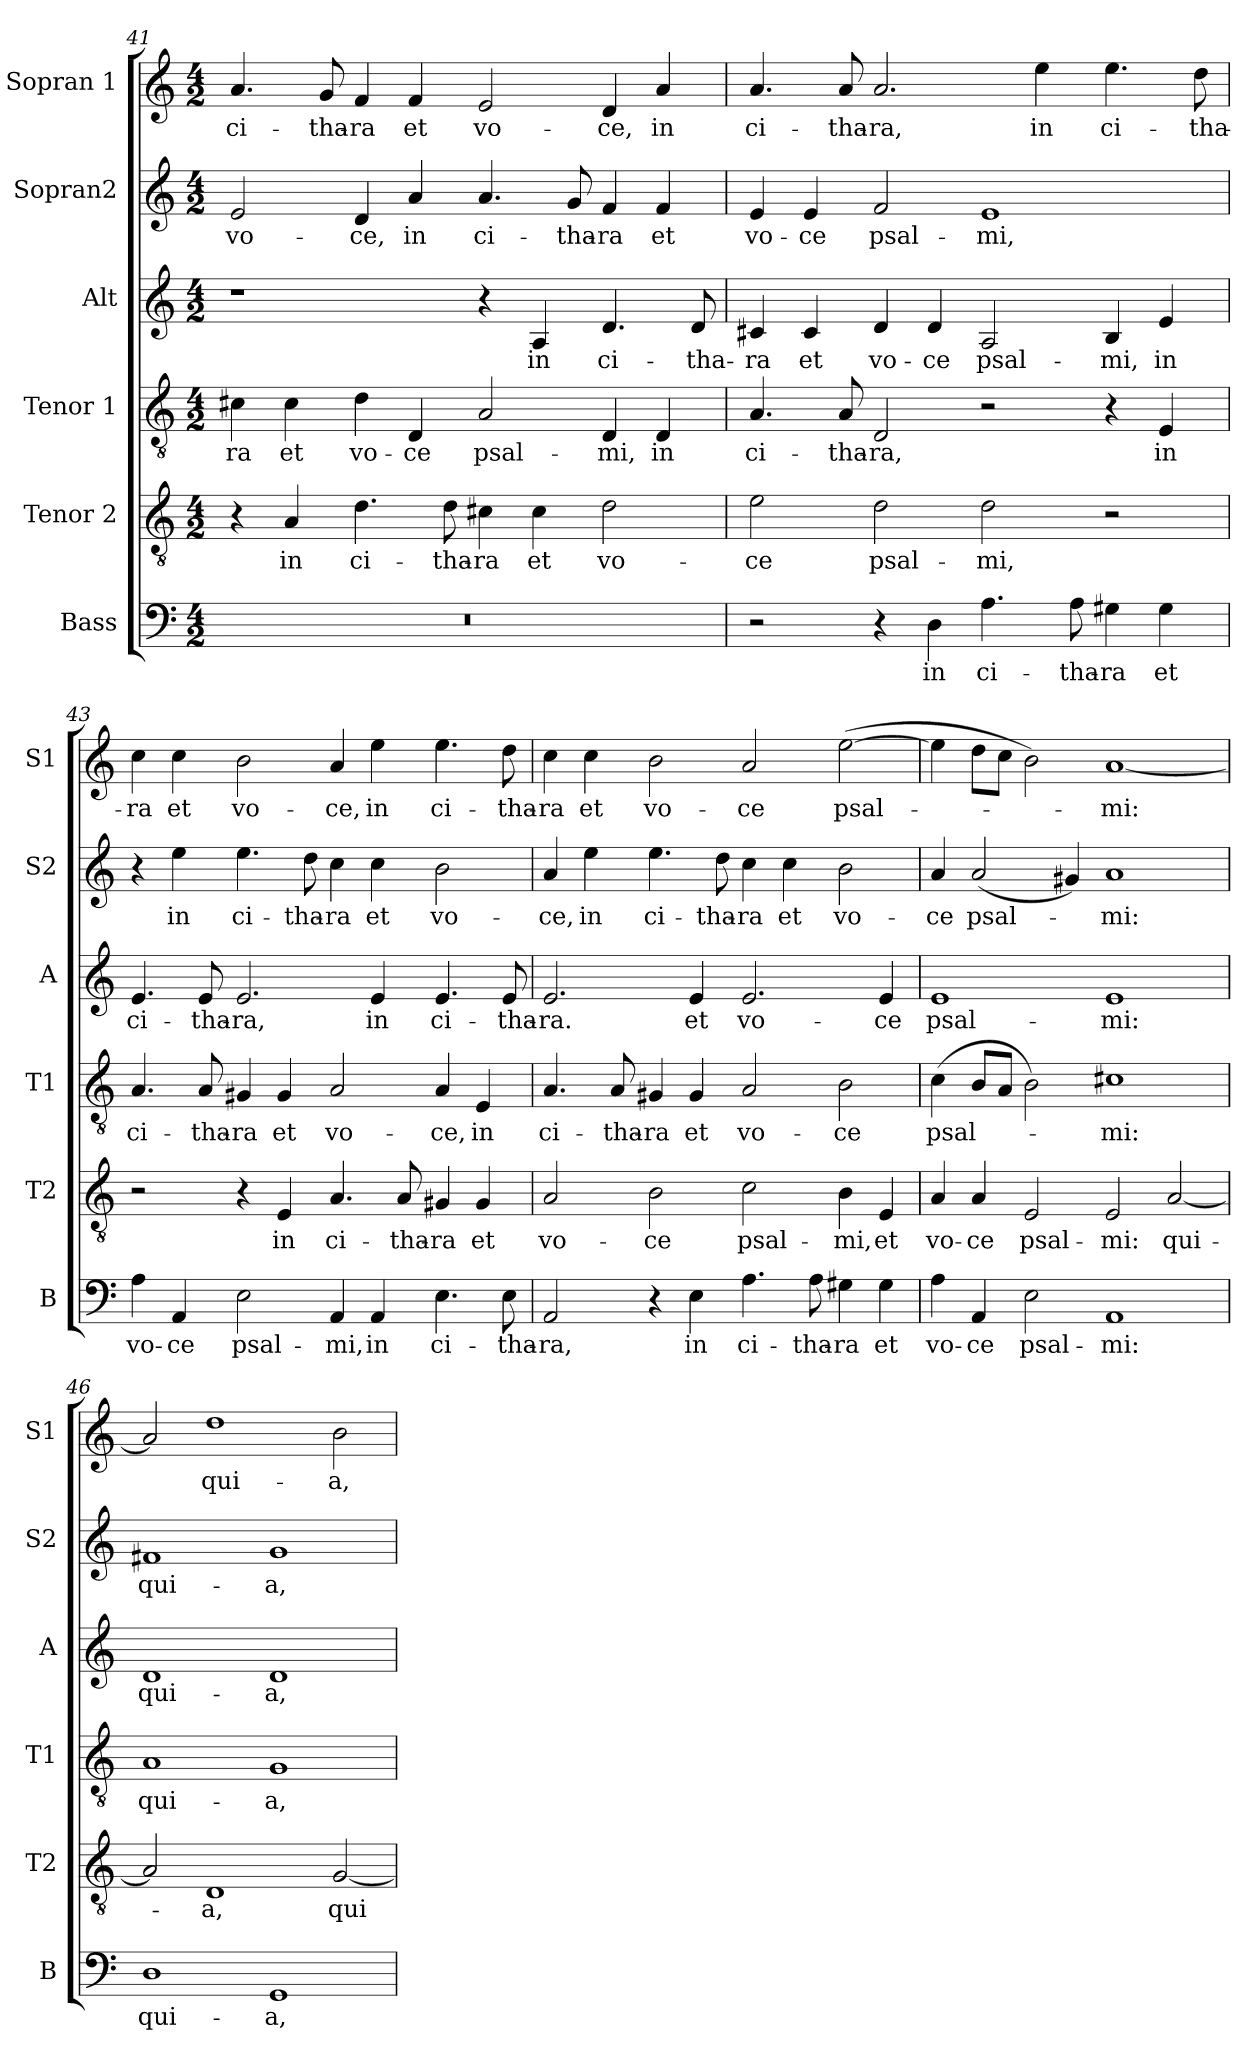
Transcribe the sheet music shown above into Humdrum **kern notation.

**kern	**text	**kern	**text	**kern	**text	**kern	**text	**kern	**text	**kern	**text
*part6	*part6	*part5	*part5	*part4	*part4	*part3	*part3	*part2	*part2	*part1	*part1
*staff6	*staff6	*staff5	*staff5	*staff4	*staff4	*staff3	*staff3	*staff2	*staff2	*staff1	*staff1
*I"Bass	*	*I"Tenor 2	*	*I"Tenor 1	*	*I"Alt	*	*I"Sopran2	*	*I"Sopran 1	*
*I'B	*	*I'T2	*	*I'T1	*	*I'A	*	*I'S2	*	*I'S1	*
!!LO:PB:g=z
*clefF4	*	*clefGv2	*	*clefGv2	*	*clefG2	*	*clefG2	*	*clefG2	*
*k[]	*	*k[]	*	*k[]	*	*k[]	*	*k[]	*	*k[]	*
*M4/2	*	*M4/2	*	*M4/2	*	*M4/2	*	*M4/2	*	*M4/2	*
=41	=41	=41	=41	=41	=41	=41	=41	=41	=41	=41	=41
!	!	!	!	!	!LO:LY:b	!	!	!	!LO:LY:b	!	!LO:LY:b
0r	.	4r	.	4c#X\	-ra	1r	.	2e/	vo-	4.a/	ci-
!	!	!	!LO:LY:b	!	!LO:LY:b	!	!	!	!	!	!
.	.	4A/	in	4c#\	et	.	.	.	.	.	.
!	!	!	!	!	!	!	!	!	!	!	!LO:LY:b
.	.	.	.	.	.	.	.	.	.	8g/	-tha-
!	!	!	!LO:LY:b	!	!LO:LY:b	!	!	!	!LO:LY:b	!	!LO:LY:b
.	.	4.d\	ci-	4d\	vo-	.	.	4d/	-ce,	4f/	-ra
!	!	!	!	!	!LO:LY:b	!	!	!	!LO:LY:b	!	!LO:LY:b
.	.	.	.	4D/	-ce	.	.	4a/	in	4f/	et
!	!	!	!LO:LY:b	!	!	!	!	!	!	!	!
.	.	8d\	-tha-	.	.	.	.	.	.	.	.
!	!	!	!LO:LY:b	!	!LO:LY:b	!	!	!	!LO:LY:b	!	!LO:LY:b
.	.	4c#X\	-ra	2A/	psal-	4r	.	4.a/	ci-	2e/	vo-
!	!	!	!LO:LY:b	!	!	!	!LO:LY:b	!	!	!	!
.	.	4c#\	et	.	.	4A/	in	.	.	.	.
!	!	!	!	!	!	!	!	!	!LO:LY:b	!	!
.	.	.	.	.	.	.	.	8g/	-tha-	.	.
!	!	!	!LO:LY:b	!	!LO:LY:b	!	!LO:LY:b	!	!LO:LY:b	!	!LO:LY:b
.	.	2d\	vo-	4D/	-mi,	4.d/	ci-	4f/	-ra	4d/	-ce,
!	!	!	!	!	!LO:LY:b	!	!	!	!LO:LY:b	!	!LO:LY:b
.	.	.	.	4D/	in	.	.	4f/	et	4a/	in
!	!	!	!	!	!	!	!LO:LY:b	!	!	!	!
.	.	.	.	.	.	8d/	-tha-	.	.	.	.
=42'	=42'	=42'	=42'	=42'	=42'	=42'	=42'	=42'	=42'	=42'	=42'
!	!	!	!LO:LY:b	!	!LO:LY:b	!	!LO:LY:b	!	!LO:LY:b	!	!LO:LY:b
2r	.	2e\	-ce	4.A/	ci-	4c#X/	-ra	4e/	vo-	4.a/	ci-
!	!	!	!	!	!	!	!LO:LY:b	!	!LO:LY:b	!	!
.	.	.	.	.	.	4c#/	et	4e/	-ce	.	.
!	!	!	!	!	!LO:LY:b	!	!	!	!	!	!LO:LY:b
.	.	.	.	8A/	-tha-	.	.	.	.	8a/	-tha-
!	!	!	!LO:LY:b	!	!LO:LY:b	!	!LO:LY:b	!	!LO:LY:b	!	!LO:LY:b
4r	.	2d\	psal-	2D/	-ra,	4d/	vo-	2f/	psal-	2.a/	-ra,
!	!LO:LY:b	!	!	!	!	!	!LO:LY:b	!	!	!	!
4D\	in	.	.	.	.	4d/	-ce	.	.	.	.
!	!LO:LY:b	!	!LO:LY:b	!	!	!	!LO:LY:b	!	!LO:LY:b	!	!
4.A\	ci-	2d\	-mi,	2r	.	2A/	psal-	1e	-mi,	.	.
!	!	!	!	!	!	!	!	!	!	!	!LO:LY:b
.	.	.	.	.	.	.	.	.	.	4ee\	in
!	!LO:LY:b	!	!	!	!	!	!	!	!	!	!
8A\	-tha-	.	.	.	.	.	.	.	.	.	.
!	!LO:LY:b	!	!	!	!	!	!LO:LY:b	!	!	!	!LO:LY:b
4G#X\	-ra	2r	.	4r	.	4B/	-mi,	.	.	4.ee\	ci-
!	!LO:LY:b	!	!	!	!LO:LY:b	!	!LO:LY:b	!	!	!	!
4G#\	et	.	.	4E/	in	4e/	in	.	.	.	.
!	!	!	!	!	!	!	!	!	!	!	!LO:LY:b
.	.	.	.	.	.	.	.	.	.	8dd\	-tha-
!!LO:LB:g=z
=43'	=43'	=43'	=43'	=43'	=43'	=43'	=43'	=43'	=43'	=43'	=43'
!	!LO:LY:b	!	!	!	!LO:LY:b	!	!LO:LY:b	!	!	!	!LO:LY:b
4A\	vo-	2r	.	4.A/	ci-	4.e/	ci-	4r	.	4cc\	-ra
!	!LO:LY:b	!	!	!	!	!	!	!	!LO:LY:b	!	!LO:LY:b
4AA/	-ce	.	.	.	.	.	.	4ee\	in	4cc\	et
!	!	!	!	!	!LO:LY:b	!	!LO:LY:b	!	!	!	!
.	.	.	.	8A/	-tha-	8e/	-tha-	.	.	.	.
!	!LO:LY:b	!	!	!	!LO:LY:b	!	!LO:LY:b	!	!LO:LY:b	!	!LO:LY:b
2E\	psal-	4r	.	4G#X/	-ra	2.e/	-ra,	4.ee\	ci-	2b\	vo-
!	!	!	!LO:LY:b	!	!LO:LY:b	!	!	!	!	!	!
.	.	4E/	in	4G#/	et	.	.	.	.	.	.
!	!	!	!	!	!	!	!	!	!LO:LY:b	!	!
.	.	.	.	.	.	.	.	8dd\	-tha-	.	.
!	!LO:LY:b	!	!LO:LY:b	!	!LO:LY:b	!	!	!	!LO:LY:b	!	!LO:LY:b
4AA/	-mi,	4.A/	ci-	2A/	vo-	.	.	4cc\	-ra	4a/	-ce,
!	!LO:LY:b	!	!	!	!	!	!LO:LY:b	!	!LO:LY:b	!	!LO:LY:b
4AA/	in	.	.	.	.	4e/	in	4cc\	et	4ee\	in
!	!	!	!LO:LY:b	!	!	!	!	!	!	!	!
.	.	8A/	-tha-	.	.	.	.	.	.	.	.
!	!LO:LY:b	!	!LO:LY:b	!	!LO:LY:b	!	!LO:LY:b	!	!LO:LY:b	!	!LO:LY:b
4.E\	ci-	4G#X/	-ra	4A/	-ce,	4.e/	ci-	2b\	vo-	4.ee\	ci-
!	!	!	!LO:LY:b	!	!LO:LY:b	!	!	!	!	!	!
.	.	4G#/	et	4E/	in	.	.	.	.	.	.
!	!LO:LY:b	!	!	!	!	!	!LO:LY:b	!	!	!	!LO:LY:b
8E\	-tha-	.	.	.	.	8e/	-tha-	.	.	8dd\	-tha-
=44'	=44'	=44'	=44'	=44'	=44'	=44'	=44'	=44'	=44'	=44'	=44'
!	!LO:LY:b	!	!LO:LY:b	!	!LO:LY:b	!	!LO:LY:b	!	!LO:LY:b	!	!LO:LY:b
2AA/	-ra,	2A/	vo-	4.A/	ci-	2.e/	-ra.	4a/	-ce,	4cc\	-ra
!	!	!	!	!	!	!	!	!	!LO:LY:b	!	!LO:LY:b
.	.	.	.	.	.	.	.	4ee\	in	4cc\	et
!	!	!	!	!	!LO:LY:b	!	!	!	!	!	!
.	.	.	.	8A/	-tha-	.	.	.	.	.	.
!	!	!	!LO:LY:b	!	!LO:LY:b	!	!	!	!LO:LY:b	!	!LO:LY:b
4r	.	2B\	-ce	4G#X/	-ra	.	.	4.ee\	ci-	2b\	vo-
!	!LO:LY:b	!	!	!	!LO:LY:b	!	!LO:LY:b	!	!	!	!
4E\	in	.	.	4G#/	et	4e/	et	.	.	.	.
!	!	!	!	!	!	!	!	!	!LO:LY:b	!	!
.	.	.	.	.	.	.	.	8dd\	-tha-	.	.
!	!LO:LY:b	!	!LO:LY:b	!	!LO:LY:b	!	!LO:LY:b	!	!LO:LY:b	!	!LO:LY:b
4.A\	ci-	2c\	psal-	2A/	vo-	2.e/	vo-	4cc\	-ra	2a/	-ce
!	!	!	!	!	!	!	!	!	!LO:LY:b	!	!
.	.	.	.	.	.	.	.	4cc\	et	.	.
!	!LO:LY:b	!	!	!	!	!	!	!	!	!	!
8A\	-tha-	.	.	.	.	.	.	.	.	.	.
!	!LO:LY:b	!	!LO:LY:b	!	!LO:LY:b	!	!	!	!LO:LY:b	!	!LO:LY:b
4G#X\	-ra	4B\	-mi,	2B\	-ce	.	.	2b\	vo-	(>[2ee\	psal-
!	!LO:LY:b	!	!LO:LY:b	!	!	!	!LO:LY:b	!	!	!	!
4G#\	et	4E/	et	.	.	4e/	-ce	.	.	.	.
!!LO:PB:g=z
=45'	=45'	=45'	=45'	=45'	=45'	=45'	=45'	=45'	=45'	=45'	=45'
!	!LO:LY:b	!	!LO:LY:b	!	!LO:LY:b	!	!LO:LY:b	!	!LO:LY:b	!	!
4A\	vo-	4A/	vo-	(>4c\	psal-	1e	psal-	4a/	-ce	4ee\]	.
!	!LO:LY:b	!	!LO:LY:b	!	!	!	!	!	!LO:LY:b	!	!
4AA/	-ce	4A/	-ce	8B/L	.	.	.	(<2a/	psal-	8dd\L	.
.	.	.	.	8A/J	.	.	.	.	.	8cc\J	.
!	!LO:LY:b	!	!LO:LY:b	!	!	!	!	!	!	!	!
2E\	psal-	2E/	psal-	2B\)	.	.	.	.	.	2b\)	.
.	.	.	.	.	.	.	.	4g#X/)	.	.	.
!	!LO:LY:b	!	!LO:LY:b	!	!LO:LY:b	!	!LO:LY:b	!	!LO:LY:b	!	!LO:LY:b
1AA	-mi:	2E/	-mi:	1c#X	mi:	1e	-mi:	1a	mi:	[1a	-mi:
!	!	!	!LO:LY:b	!	!	!	!	!	!	!	!
.	.	[2A/	qui-	.	.	.	.	.	.	.	.
=46'	=46'	=46'	=46'	=46'	=46'	=46'	=46'	=46'	=46'	=46'	=46'
!	!LO:LY:b	!	!	!	!LO:LY:b	!	!LO:LY:b	!	!LO:LY:b	!	!
1D	qui-	2A/]	.	1A	qui-	1d	qui-	1f#X	qui-	2a/]	.
!	!	!	!LO:LY:b	!	!	!	!	!	!	!	!LO:LY:b
.	.	1D	-a,	.	.	.	.	.	.	1dd	qui-
!	!LO:LY:b	!	!	!	!LO:LY:b	!	!LO:LY:b	!	!LO:LY:b	!	!
1GG	-a,	.	.	1G	-a,	1d	-a,	1g	-a,	.	.
!	!	!	!LO:LY:b	!	!	!	!	!	!	!	!LO:LY:b
.	.	[2G/	qui-	.	.	.	.	.	.	2b\	-a,
='	='	='	='	='	='	='	='	='	='	='	='
*-	*-	*-	*-	*-	*-	*-	*-	*-	*-	*-	*-
